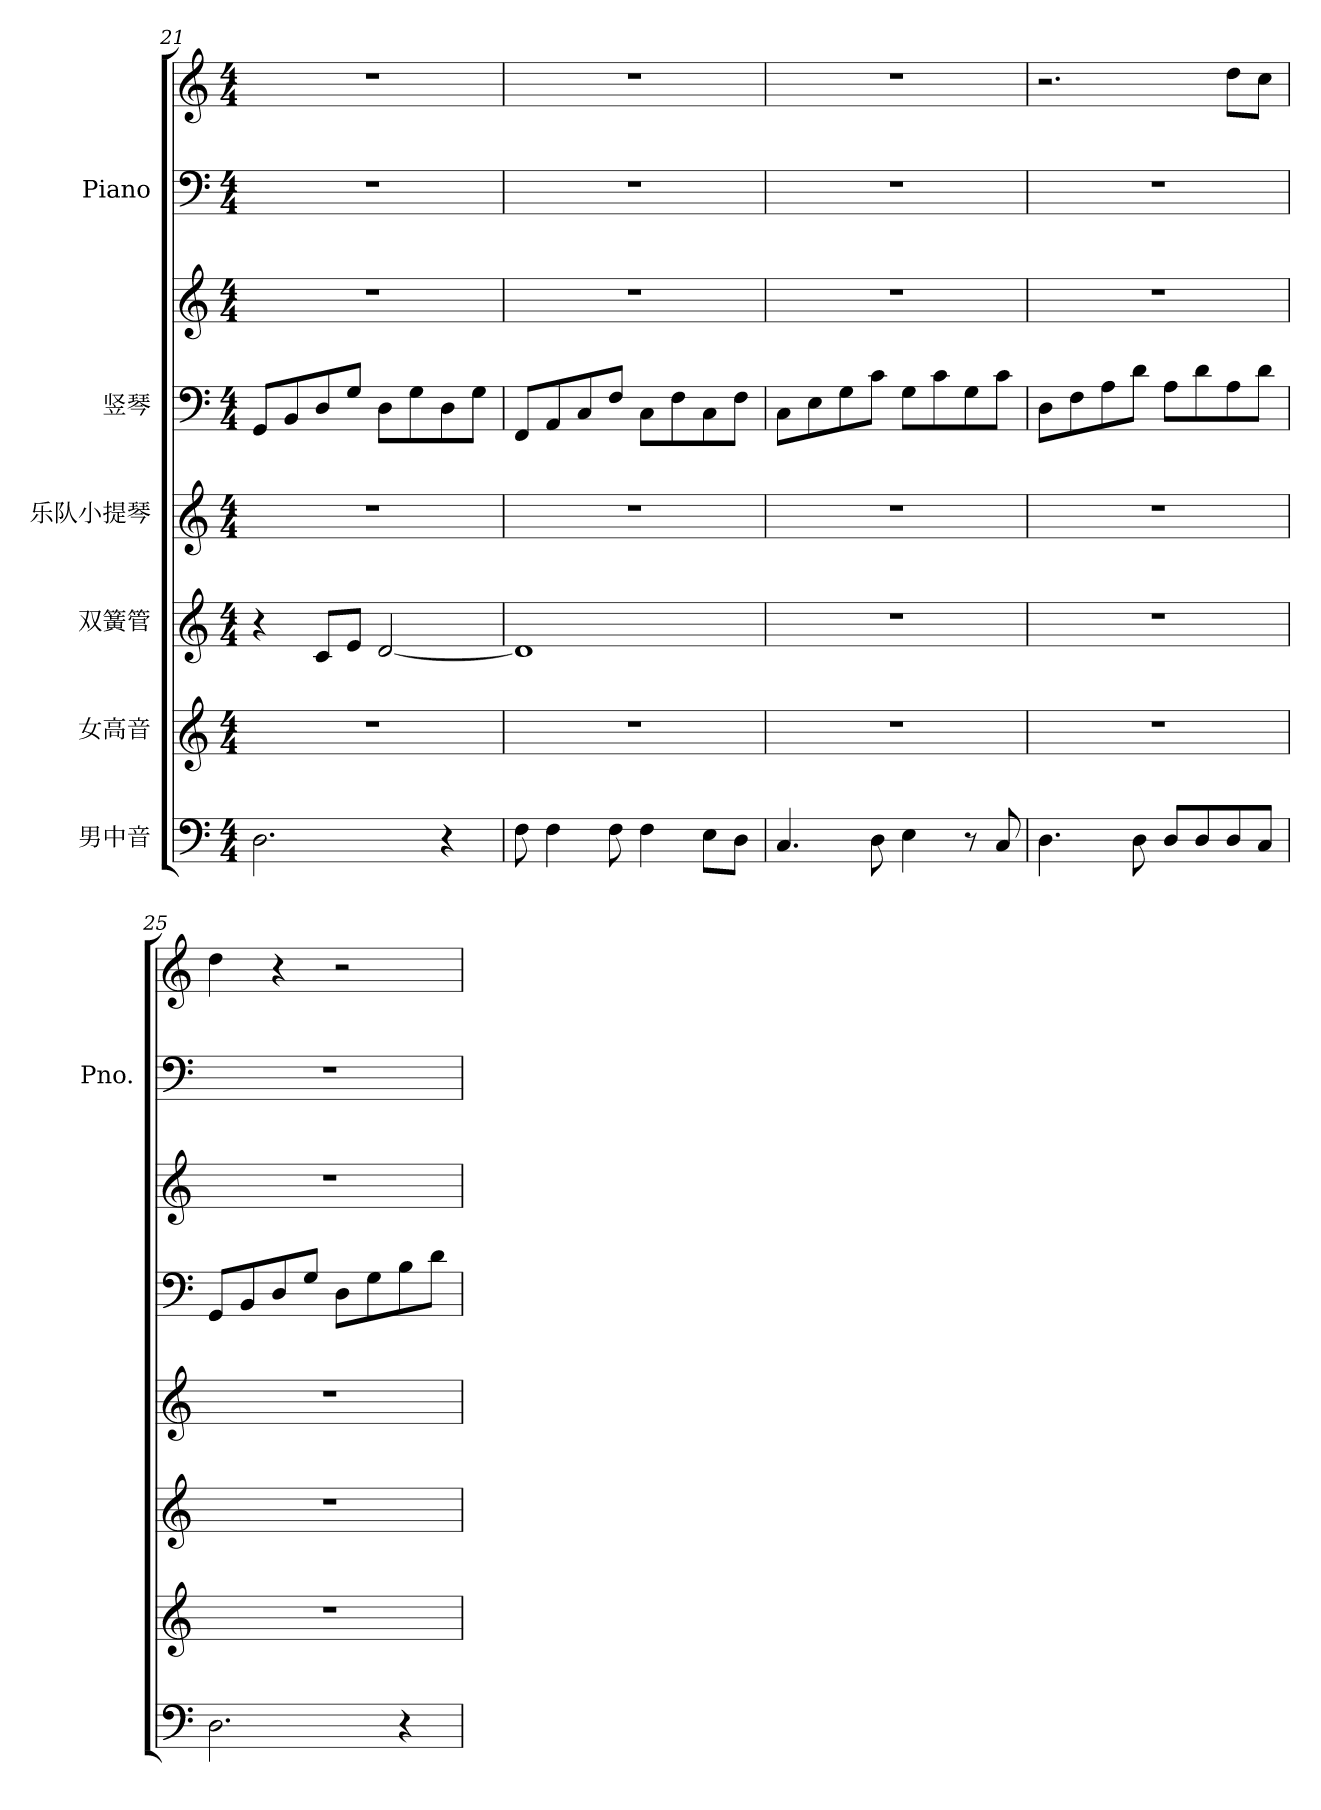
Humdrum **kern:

**kern	**kern	**kern	**kern	**kern	**kern	**kern	**kern
*part6	*part5	*part4	*part3	*part2	*part2	*part1	*part1
*staff8	*staff7	*staff6	*staff5	*staff4	*staff3	*staff2	*staff1
*I"男中音	*I"女高音	*I"双簧管	*I"乐队小提琴	*I"竖琴	*	*I"Piano	*
*	*	*	*	*	*	*I'Pno.	*
*clefF4	*clefG2	*clefG2	*clefG2	*clefF4	*clefG2	*clefF4	*clefG2
*k[]	*k[]	*k[]	*k[]	*k[]	*k[]	*k[]	*k[]
*M4/4	*M4/4	*M4/4	*M4/4	*M4/4	*M4/4	*M4/4	*M4/4
=21	=21	=21	=21	=21	=21	=21	=21
2.D\	1r	4r	1r	8GG/L	1r	1r	1r
.	.	.	.	8BB/	.	.	.
.	.	8c/L	.	8D/	.	.	.
.	.	8e/J	.	8G/J	.	.	.
.	.	[2d/	.	8D\L	.	.	.
.	.	.	.	8G\	.	.	.
4r	.	.	.	8D\	.	.	.
.	.	.	.	8G\J	.	.	.
=22	=22	=22	=22	=22	=22	=22	=22
8F\	1r	1d]	1r	8FF/L	1r	1r	1r
4F\	.	.	.	8AA/	.	.	.
.	.	.	.	8C/	.	.	.
8F\	.	.	.	8F/J	.	.	.
4F\	.	.	.	8C\L	.	.	.
.	.	.	.	8F\	.	.	.
8E\L	.	.	.	8C\	.	.	.
8D\J	.	.	.	8F\J	.	.	.
=23	=23	=23	=23	=23	=23	=23	=23
4.C/	1r	1r	1r	8C\L	1r	1r	1r
.	.	.	.	8E\	.	.	.
.	.	.	.	8G\	.	.	.
8D\	.	.	.	8c\J	.	.	.
4E\	.	.	.	8G\L	.	.	.
.	.	.	.	8c\	.	.	.
8r	.	.	.	8G\	.	.	.
8C/	.	.	.	8c\J	.	.	.
=24	=24	=24	=24	=24	=24	=24	=24
4.D\	1r	1r	1r	8D\L	1r	1r	2.r
.	.	.	.	8F\	.	.	.
.	.	.	.	8A\	.	.	.
8D\	.	.	.	8d\J	.	.	.
8D/L	.	.	.	8A\L	.	.	.
8D/	.	.	.	8d\	.	.	.
8D/	.	.	.	8A\	.	.	8dd\L
8C/J	.	.	.	8d\J	.	.	8cc\J
!!LO:PB:g=z
=25	=25	=25	=25	=25	=25	=25	=25
2.D\	1r	1r	1r	8GG/L	1r	1r	4dd\
.	.	.	.	8BB/	.	.	.
.	.	.	.	8D/	.	.	4r
.	.	.	.	8G/J	.	.	.
.	.	.	.	8D\L	.	.	2r
.	.	.	.	8G\	.	.	.
4r	.	.	.	8B\	.	.	.
.	.	.	.	8d\J	.	.	.
=	=	=	=	=	=	=	=
*-	*-	*-	*-	*-	*-	*-	*-
